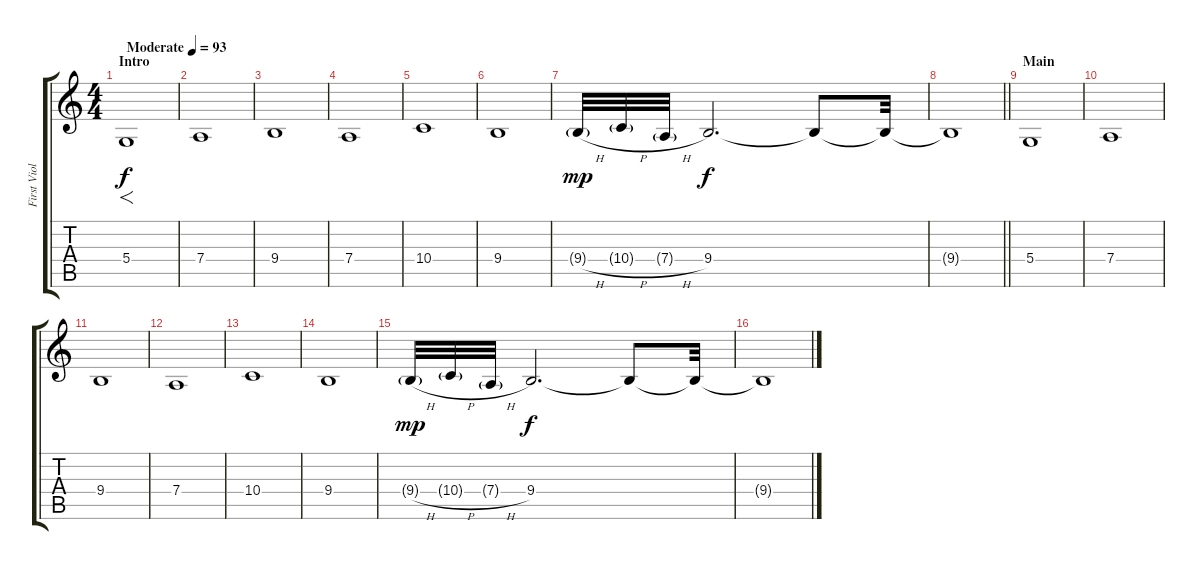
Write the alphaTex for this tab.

\track ("First Violin" "First Viol") {instrument violin}
\staff {score tabs}
\tuning (E4 B3 G3 D3 A2 E2) {hide}
\ts (4 4)
\section ("" "Intro")
\tempo (93 "Moderate")
\clef g2
\ks c
5.4.1{f dy f instrument violin} |
7.4.1 |
9.4.1 |
7.4.1 |
10.4.1 |
9.4.1 |
9.4{h g}.32{dy mp} 10.4{h g}.32 7.4{h g}.32 9.4.2{d dy f} 9.4{t}.8 9.4{t}.32 |
\barLineRight lightlight
9.4{t}.1 |
\section ("" "Main")
5.4.1{volume 9} |
7.4.1 |
9.4.1 |
7.4.1 |
10.4.1 |
9.4.1 |
9.4{h g}.32{dy mp} 10.4{h g}.32 7.4{h g}.32 9.4.2{d dy f} 9.4{t}.8 9.4{t}.32 |
9.4{t}.1
